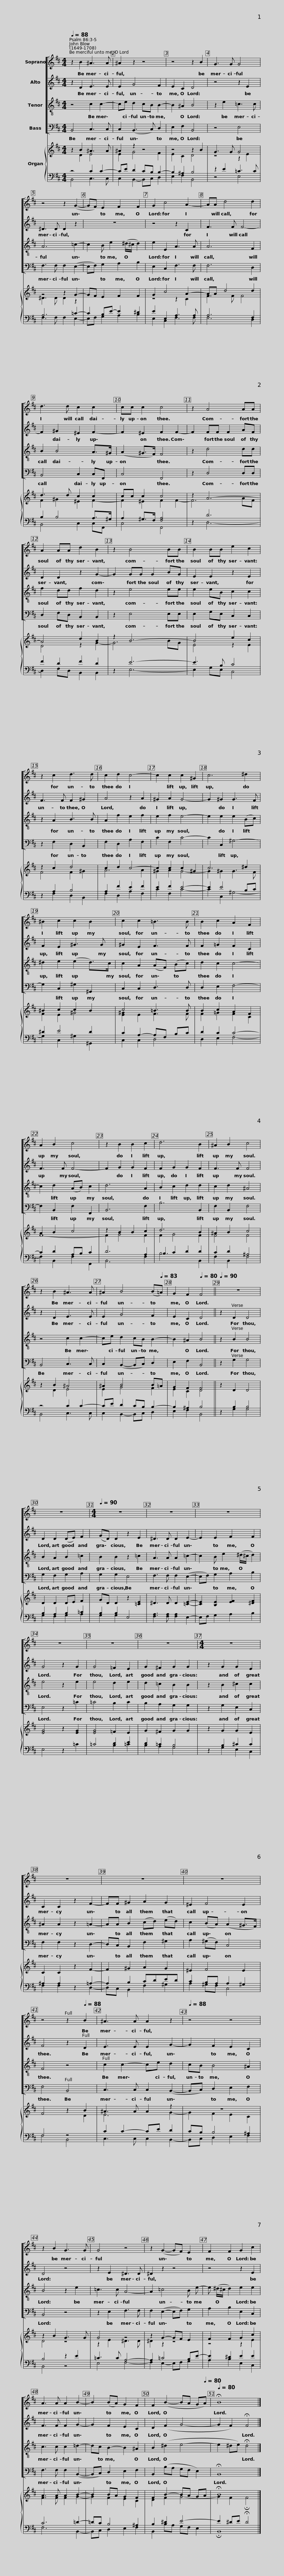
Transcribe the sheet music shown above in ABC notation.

X:1
%%score [ 1 2 3 4 ] { ( 5 6 ) | ( 7 8 ) }
L:1/8
Q:1/4=88
M:4/4
I:linebreak $
K:D
V:1 treble
V:2 treble
V:3 treble-8
V:4 bass
V:5 treble
V:6 treble
V:7 bass
V:8 bass
V:1
 z2 B2 ^A3 A | ^A2 z2 z4 | z4 z2 B2 | G3 G G4 | z4 z2 (G2- |$ %5
 GF) E2 F2 F2 | G2 c4 A2- | AA d4 d2 | d3 d c2 c2 |$ cc c2 c4 | %10
 z2 A4 AA | A2 AA d2 B2 | z2 B4 BB |$ B2 BB e2 c2 | z2 c2 d3 d | %15
 c2 d2 c4- | c2 c2 c2 ^G2 | c6 ^d2 |$ ^B2 c2 c2 B2 | c2 c2 =B3 B | %20
 B2 c2 A2 F2 | A2 B2 c4 | z2 B2 B2 c2 | d6 B2 |$ ^A2 B2 c4 | %25
 z2 B2 ^A3 A | ^A2[Q:1/4=86] B4[Q:1/4=84] (B[Q:1/4=83]=A) |[Q:1/4=82] G2[Q:1/4=80] F2[Q:1/4=80] F4 ||[Q:1/4=90] z8 | z8 |$ %30
[M:4/4][Q:1/4=90][Q:1/4=90][Q:1/4=90][Q:1/4=90][Q:1/4=90] z8 | z8 | z8 | z8 | z8 | %35
 z8 |$[M:4/4] z8 | z8 | z8 | z8 | %40
 z4 z2[Q:1/4=88] B2 | ^A3 A A2 z2 |$[Q:1/4=88][Q:1/4=88][Q:1/4=88][Q:1/4=88][Q:1/4=88] z4 z4 | z2 B2 G3 G | G4 z4 | %45
 z2 (G2- GF) E2 | F2 F2 G2 c2 |$ A3 A A2 B2- | B2 (BA) G2 F2 |[Q:1/4=86] F2[Q:1/4=84] (B2-[Q:1/4=83] B[Q:1/4=82]A[Q:1/4=81] G[Q:1/4=80]A) | %50
[Q:1/4=80] !fermata!B8 |] %51
V:2
 z2 D2 E3 E | E2 G4 F2 | E2 C2 D4 | z4 z2 E2 | ^D3 D D2 z2 |$ %5
 z8 | z4 z2 C2 | F3 F F4- | F2 ^G2 ^E2 F2- |$ F2 ^E2 F2 F2- | %10
 F2 FF F2 AF | D2 D2 z2 G2- | G2 GG G2 BG |$ E2 E2 z2 E2 | F3 F F2 ^G2 | %15
 A4 z2 A2 | ^G2 A2 G4- | G2 !courtesy!^G2 G3 F |$ F2 E2 ^G3 G | ^G2 E2 F3 F | %20
 F2 =G2 F2 C2 | F3 F F4- | F2 G2 G2 F2 | F2 G2 G2 F2 |$ F3 F F4 | %25
 z2 D2 E3 E | E2 G4 F2 | E2 C2 D4 || z2 D2 D4 | D2 D2 (DE) F2 |$ %30
 (GD) D2 z2 E2 | ^D3 D D2 E2- | E2 E2 F2 F2 | G4 z2 G2 | G4 =F2 E2 | %35
 G2 !courtesy!^F2 G2 G2 |$ z2 G2 G2 E2 | C2 C2 z2 F2- | FF ^G2 A2 G2 | ^E2 F4 E2 | %40
 F4 z2 D2 | E3 E E2 G2- |$ G2 F2 E2 C2 | D4 z4 | z2 E2 ^D3 D | %45
 ^D2 z2 z4 | z4 z2 E2 |$ F3 F F2 G2- | G2 F2 E2 C2 | D2 (F2 G4- | %50
 G2 F2) !fermata!F4 |] %51
V:3
 z4 c2 c2- | ce d2 cB B2- | B2 ^A2 B4 | z2 e2 =c3 c | A6 =c2- |$ %5
 c2 B e2 (^d/^c/ d2) | e2 E2 A3 A | A6 F2 | B2 B4 A>^G |$ (A2 ^G>F) F4 | %10
 z2 d4 dd | f2 dd f2 d2 | z2 e4 ee |$ e2 eB c2 c2 | z2 A2 B3 B | %15
 A2 f2 e2 f2 | e2 f2 e4- | e2 e2 e2 (Bc) |$ ^d2 e2 (e2 d>)c | c2 A2 (AF) (Bc) | %20
 d2 c2 c4- | c2 d2 (AB) c2 | d6 A2 | B2 c2 d2 d2 |$ c2 d2 ^A4 | %25
 z4 c2 c2- | ce d2 cB B2- | B2 ^A2 B4 || z2 B2 B4 | B2 A2 B2 =c2 |$ %30
 B2 B2 z2 =c2 | A3 A A2 =c2- | c2 B e2 (^d/^c/ d2) | e4 z2 e2 | e4 d2 e2 | %35
 d2 =c2 B2 B2 |$ z2 B2 ^c2 c2 | ^A2 A2 z2 =A2- | AA B2 (cd) (ed) | c2 (BA) (A2 ^G>F) | %40
 F4 z4 | c2 c2- ce d2 |$ cB B4 ^A2 | B4 z2 e2 | =c3 c A4- | %45
 A2 =c4 B e- | e (^d/!courtesy!^c/ d2) e2 e2 |$ c3 c c2 =d2- | dc B2- B2 ^A2 | B2 (^d2 e4- | %50
 e2 ^de) !fermata!d4 |] %51
V:4
 B,,4 C,3 C, | C,2 (B,,3 C,) D,2 | E,2 F,2 B,,4 | z4 E,4 | F,3 F, F,2 (E,2- |$ %5
 E,F,) G,2 A,2 B,2 | E,2 C,2 F,3 F, | F,6 D,2 | B,,4 C,2 C,F,, |$ C,4 F,,4 | %10
 z2 D,4 D,D, | D,2 F,D, B,,2 B,,2 | z2 E,4 E,E, |$ E,2 G,E, C,2 C,2 | z2 F,2 D,2 B,,2 | %15
 F,2 D,2 A,2 F,2 | C2 F,2 C4- | C2 C,2 ^G,4- |$ G,2 C,2 ^G,2 ^G,,2 | C,2 C,2 D,3 D, | %20
 D,2 E,2 F,4- | F,2 B,,2 F,2 F,,2 | B,,6 F,2 | B,6 B,,2 |$ F,2 B,,2 F,4 | %25
 B,,4 C,3 C, | C,2 (B,,2- B,,C,) D,2 | E,2 F,2 B,,4 || z2 G,2 G,4 | G,2 F,2 G,2 A,2 |$ %30
 G,2 G,2 E,4 | F,3 F, F,2 (E,2- | E,F,) G,2 A,2 B,2 | E,4 z2 =C2 | =C4 B,2 C2 | %35
 B,2 A,2 G,2 G,2 |$ z2 G,2 E,2 C,2 | F,2 F,2 z2 D,2- | D,C, B,,2 F,2 ^G,2 | A,2 (^G,F,) C,4 | %40
 F,4 B,,4 | C,3 C, C,2 (B,,2- |$ B,,C,) D,2 E,2 F,2 | B,,4 z4 | z2 E,2 F,3 F, | %45
 F,2 (E,2- E,F,) G,2 | A,2 B,2 E,2 C,2 |$ F,3 F, F,2 (B,,2- | B,,C,) D,2 E,2 F,2 | B,,2 (B,A, G,F, E,2) | %50
 !fermata!B,,8 |] %51
V:5
 z2 B2 ^A3 A | ^A2 z2 z4 | z4 z2 B2 | G3 G G4 | z4 z2 G2- |$ %5
 GF E2 F2 F2 | G2 c4 A2- | AA d4 d2 | d3 d c2 c2 |$ cc c2 c4 | %10
 z2 A6- | A4 d2 B2 | z2 B6- |$ B4 e2 c2 | z2 c2 d4 | %15
 c2 d2 c4- | c2 c2 c2 ^G2 | c6 ^d2 |$ ^B2 c2 c2 B2 | c4 !courtesy!=B3 B | %20
 B2 c2 A2 F2 | A2 B2 c4 | z2 B2 B2 c2 | d6 B2 |$ ^A2 B2 c4 | %25
 z2 B2 ^A4 | ^A2 B4 B=A | G2 F2 F4 || z2 D2 D4 | D2 D2 DE F2 |$ %30
 GD D2 z2 [=CE]2 | ^D3 D D2 [=CE]2- | [CE]2 [B,E]2 [EF]2 [^DF]2 | [EG]4 z2 [EG]2 | [EG]4 =F2 E2 | %35
 G2 !courtesy!^F2 G2 G2 |$ z2 G2 G2 E2 | C2 C2 z2 F2- | F2 ^G2 A2 G2 | ^E2 F4 E2 | %40
 F4 z2 B2 | ^A3 A A2 z2 |$ z8 | z2 B2 G3 G | G4 z4 | %45
 z2 G2- GF E2 | F2 F2 G2 c2 |$ A3 A A2 B2- | B2 BA G2 F2 | F2 B2- BA GA | %50
 !fermata!B8 |] %51
V:6
 z2 D2 E4 | E2 G4 F2 | E2 C2 D4 | z4 z2 E2 | ^D3 D D2 z2 |$ %5
 x4 x4 | z4 z2 C2 | F3 F F4 | F2 ^G2 ^E2 F2- |$ F2 ^E2 F2 F2- | %10
 F6 AF | D4 z2 G2- | G6 BG |$ E4 z2 E2 | F4 F2 ^G2 | %15
 A6 A2 | ^G2 A2 G4- | G2 ^G2 G3 F |$ F2 E2 ^G4 | [E^G]2 E2 F3 F | %20
 F2 !courtesy!=G2 F2 C2 | F8- | F2 G4 F2 | F2 G4 F2 |$ F4 F4 | %25
 z2 D2 E4 | E2 G4 F2 | E2 C2 D4 || x8 | x8 |$ %30
 x8 | x8 | x8 | x8 | x8 | %35
 x8 |$ x8 | x8 | x8 | x8 | %40
 x4 z2 D2 | E6 G2- |$ G2 F2 E2 C2 | D4 z4 | z2 E2 ^D3 D | %45
 ^D2 z2 z4 | z4 z2 E2 |$ F3 F F2 G2- | G2 F2 E2 C2 | D2 F2 G4- | %50
 G2 F2 !fermata!F4 |] %51
V:7
 z4 C2 C2- | CE D2 CB, B,2- | B,2 ^A,2 B,4 | z2 E2 =C3 C | A,6 =C2- |$ %5
 C2 B,E- E2 ^D2 | E2 E,2 A,3 A, | A,6 F,2 | B,2 B,4 A,>^G, |$ A,2 ^G,>F, [F,A,]4 | %10
 z2 D6 | F2 D2 F2 D2 | z2 E6- |$ E3 B, C4 | z2 A,2 B,4 | %15
 A,2 F2 E2 F2 | E2 F2 E4- | E2 E4 B,C |$ ^D2 E4 D2 | C2 A,2- A,F, B,C | %20
 D2 C2 C4- | C2 D2 A,B, C2 | D6 A,2 | B,2 C2 D2 D2 |$ C2 D2 ^A,4 | %25
 z4 C2 C2- | CE D2 CB, B,2- | B,2 ^A,2 B,4 || z2 B,2 B,4 | B,2 A,2 B,2 =C2 |$ %30
 B,2 B,2 E,4 | [F,A,]3 [F,A,] [F,A,]2 E,2- | E,F, G,2 A,2 B,2 | E,4 z2 =C2 | =C4 D2 E2 | %35
 D2 =C2 B,4 |$ z2 B,2 ^C2 C2 | ^A,2 A,2 z2 =A,2- | A,2 B,2 CDED | C2 B,A, A,2 ^G,2 | %40
 F,4 z4 | C2 C2- CE D2 |$ CB, B,4 ^A,2 | B,4 z2 E2 | =C3 C A,4- | %45
 A,2 =C4 B,E- | E2 ^D2 E2 E2 |$ C6 !courtesy!=D2- | !courtesy!=DC B,4 ^A,2 | B,2 ^D2 E4- | %50
 E2 ^DE !fermata!D4 |] %51
V:8
 B,,4 C,3 C, | C,2 B,,2- B,,C, D,2 | E,2 F,2 B,,4 | z4 E,4 | F,3 F, F,2 E,2- |$ %5
 E,F, G,2 A,2 B,2 | E,2 C,2 F,3 F, | F,6 D,2 | B,,4 C,2 C,F,, |$ C,4 F,,4 | %10
 z2 D,6- | D,2 F,D, B,,2 B,,2 | z2 E,6- |$ E,2 G,E, C,4 | z2 F,2 D,2 B,,2 | %15
 F,2 D,2 A,2 F,2 | C2 F,2 C4- | C2 C,2 ^G,4- |$ G,2 C,2 ^G,2 ^G,,2 | C,2 C,2 D,4 | %20
 D,2 E,2 F,4- | F,2 B,,2 F,2 F,,2 | B,,6 F,2 | B,6 B,,2 |$ F,2 B,,2 F,4 | %25
 B,,4 C,3 C, | C,2 B,,2- B,,C, D,2 | E,2 F,2 B,,4 || z2 G,2 G,4 | G,2 F,2 G,2 A,2 |$ %30
 G,2 G,2 x4 | x4 x4 | x4 x4 | x4 x4 | x4 B,2 =C2 | %35
 B,2 A,2 G,4 |$ z2 G,2 E,2 C,2 | F,2 F,2 z2 D,2- | D,C, B,,2 F,2 ^G,2 | A,2 ^G,F, C,4 | %40
 F,4 B,,4 | C,3 C, C,2 B,,2- |$ B,,C, D,2 E,2 F,2 | B,,4 z4 | E,4 F,4- | %45
 F,2 E,2- E,F, G,2 | A,2 B,2 E,2 C,2 |$ F,6 B,,2- | B,,C, D,2 E,2 F,2 | B,,2 B,A, G,F, E,2 | %50
 !fermata!B,,8 |] %51
